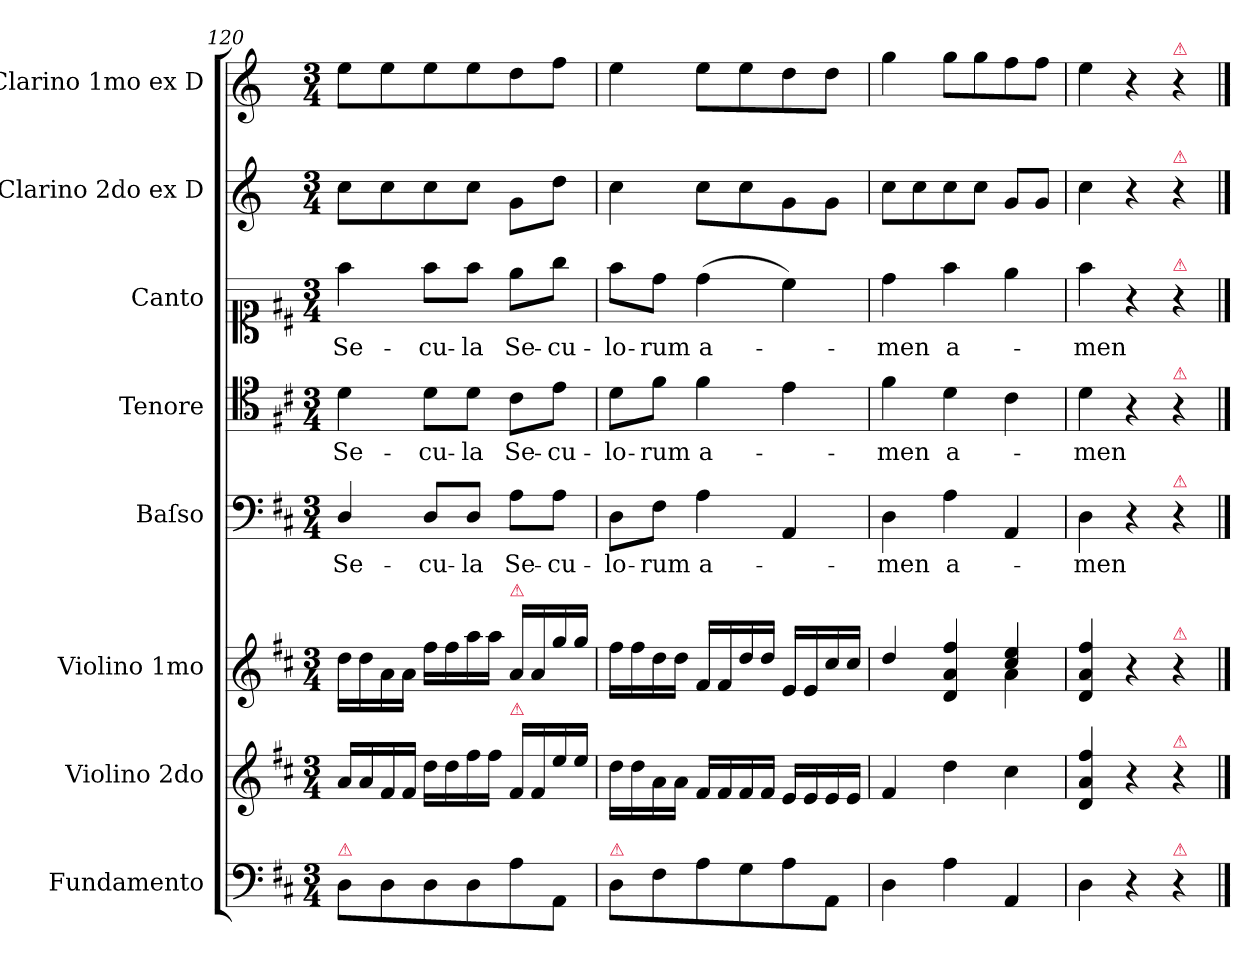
**kern	**kern	**kern	**kern	**text	**kern	**text	**kern	**text	**kern	**kern
*part8	*part7	*part6	*part5	*part5	*part4	*part4	*part3	*part3	*part2	*part1
*staff8	*staff7	*staff6	*staff5	*staff5	*staff4	*staff4	*staff3	*staff3	*staff2	*staff1
*I"Fundamento	*I"Violino 2do	*I"Violino 1mo	*I"Baſso	*	*I"Tenore	*	*I"Canto	*	*I"Clarino 2do ex D	*I"Clarino 1mo ex D
*	*I'vl 2	*I'vl 1	*I'B	*	*I'T	*	*	*	*	*
*clefF4	*clefG2	*clefG2	*clefF4	*	*clefC4	*	*clefC1	*	*clefG2	*clefG2
*	*	*	*	*	*	*	*	*	*ITrd-1c-2	*ITrd-1c-2
*k[f#c#]	*k[f#c#]	*k[f#c#]	*k[f#c#]	*	*k[f#c#]	*	*k[f#c#]	*	*k[f#c#]	*k[f#c#]
*D:	*D:	*D:	*D:	*	*D:	*	*D:	*	*D:	*D:
*M3/4	*M3/4	*M3/4	*M3/4	*	*M3/4	*	*M3/4	*	*M3/4	*M3/4
=120	=120	=120	=120	=120	=120	=120	=120	=120	=120	=120
!LO:TX:a:color=crimson:t=⚠	!	!	!	!	!	!	!	!	!	!
8D\L	16a/LL	16dd\LL	4D/	Se-	4d\	Se-	4ff#\	Se-	8dd\L	8ff#\L
.	16a/	16dd\	.	.	.	.	.	.	.	.
8D\	16f#/	16a\	.	.	.	.	.	.	8dd\	8ff#\
.	16f#/JJ	16a\JJ	.	.	.	.	.	.	.	.
8D\	16dd\LL	16ff#\LL	8D/L	-cu-	8d\L	-cu-	8ff#\L	-cu-	8dd\	8ff#\
.	16dd\	16ff#\	.	.	.	.	.	.	.	.
8D\	16ff#\	16aa\	8D/J	-la	8d\J	-la	8ff#\J	-la	8dd\J	8ff#\
.	16ff#\JJ	16aa\JJ	.	.	.	.	.	.	.	.
!	!	!LO:TX:a:color=crimson:t=⚠	!	!	!	!	!	!	!	!
!	!LO:TX:a:color=crimson:t=⚠	!	!	!	!	!	!	!	!	!
8A\	16f#/LL	16a/LL	8A\L	Se-	8c#\L	Se-	8ee\L	Se-	8a\L	8ee\
.	16f#/	16a/	.	.	.	.	.	.	.	.
8AA/J	16ee\	16gg\	8A\J	-cu-	8e\J	-cu-	8gg\J	-cu-	8ee\J	8gg\J
.	16ee\JJ	16gg\JJ	.	.	.	.	.	.	.	.
=121	=121	=121	=121	=121	=121	=121	=121	=121	=121	=121
!LO:TX:a:color=crimson:t=⚠	!	!	!	!	!	!	!	!	!	!
8D\L	16dd\LL	16ff#\LL	8D\L	-lo-	8d\L	-lo-	8ff#\L	-lo-	4dd\	4ff#\
.	16dd\	16ff#\	.	.	.	.	.	.	.	.
8F#\	16a\	16dd\	8F#\J	-rum	8f#\J	-rum	8dd\J	-rum	.	.
.	16a\JJ	16dd\JJ	.	.	.	.	.	.	.	.
8A\	16f#/LL	16f#/LL	4A\	a-	4f#\	a-	(4dd\	a-	8dd\L	8ff#\L
.	16f#/	16f#/	.	.	.	.	.	.	.	.
8G\	16f#/	16dd/	.	.	.	.	.	.	8dd\	8ff#\
.	16f#/JJ	16dd/JJ	.	.	.	.	.	.	.	.
8A\	16e/LL	16e/LL	4AA/	.	4e\	.	4cc#\)	.	8a\	8ee\
.	16e/	16e/	.	.	.	.	.	.	.	.
8AA/J	16e/	16cc#/	.	.	.	.	.	.	8a\J	8ee\J
.	16e/JJ	16cc#/JJ	.	.	.	.	.	.	.	.
=122	=122	=122	=122	=122	=122	=122	=122	=122	=122	=122
*	*	*^	*	*	*	*	*	*	*	*
4D\	4f#/	4dd/	2ryy	4D\	-men	4f#\	-men	4dd\	-men	8dd\L	4aa\
.	.	.	.	.	.	.	.	.	.	8dd\	.
4A\	4dd\	4d/ 4a/ 4ff#/	.	4A\	a-	4d\	a-	4ff#\	a-	8dd\	8aa\L
.	.	.	.	.	.	.	.	.	.	8dd\J	8aa\
4AA/	4cc#\	4cc#/ 4ee/	4a\	4AA/	.	4c#\	.	4ee\	.	8a/L	8gg\
.	.	.	.	.	.	.	.	.	.	8a/J	8gg\J
*	*	*v	*v	*	*	*	*	*	*	*	*
=123	=123	=123	=123	=123	=123	=123	=123	=123	=123	=123
4D\	4d/ 4a/ 4ff#/	4d/ 4a/ 4ff#/	4D\	-men	4d\	-men	4ff#\	-men	4dd\	4ff#\
4r	4r	4r	4r	.	4r	.	4r	.	4r	4r
!	!	!	!	!	!	!	!	!	!	!LO:TX:a:color=crimson:t=⚠
!	!	!	!	!	!	!	!	!	!LO:TX:a:color=crimson:t=⚠	!
!	!	!	!	!	!	!	!LO:TX:a:color=crimson:t=⚠	!	!	!
!	!	!	!	!	!LO:TX:a:color=crimson:t=⚠	!	!	!	!	!
!	!	!	!LO:TX:a:color=crimson:t=⚠	!	!	!	!	!	!	!
!	!	!LO:TX:a:color=crimson:t=⚠	!	!	!	!	!	!	!	!
!	!LO:TX:a:color=crimson:t=⚠	!	!	!	!	!	!	!	!	!
!LO:TX:a:color=crimson:t=⚠	!	!	!	!	!	!	!	!	!	!
4r	4r	4r	4r	.	4r	.	4r	.	4r	4r
==	==	==	==	==	==	==	==	==	==	==
*-	*-	*-	*-	*-	*-	*-	*-	*-	*-	*-
